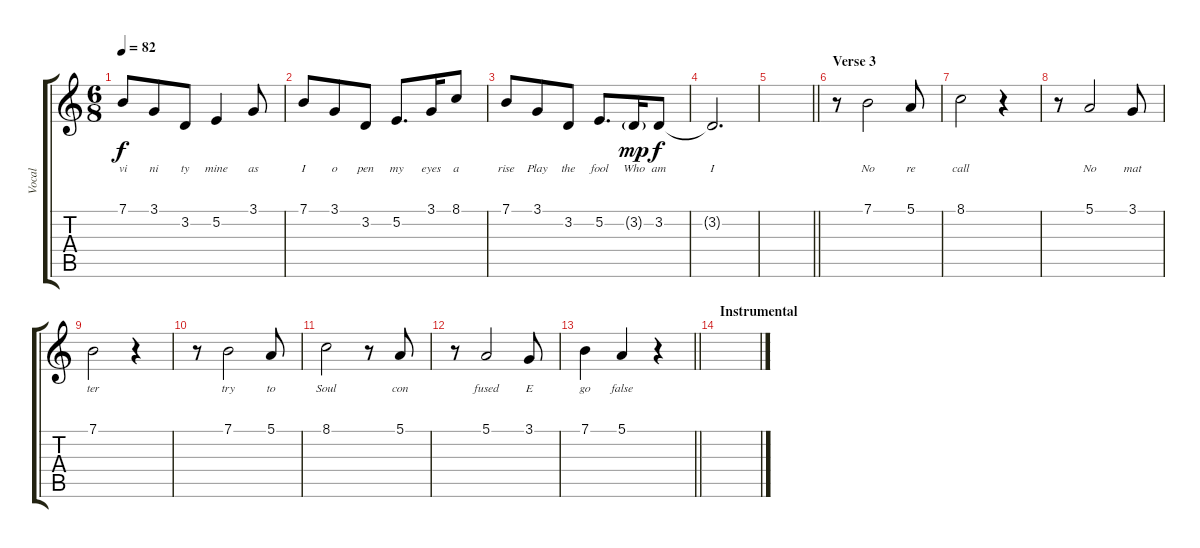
\track ("Vocal" "Vocal") {instrument acousticgrandpiano}
\staff {score tabs}
\tuning (E4 B3 G3 D3 A2 E2) {hide}
\ts (6 8)
\tempo 82
\clef g2
\ks c
7.1.8{lyrics (0 "vi") lyrics (1 "") lyrics (2 "") lyrics (3 "") lyrics (4 "") dy f} 3.1.8{lyrics (0 "ni") lyrics (1 "") lyrics (2 "") lyrics (3 "") lyrics (4 "")} 3.2.8{lyrics (0 "ty") lyrics (1 "") lyrics (2 "") lyrics (3 "") lyrics (4 "")} 5.2.4{lyrics (0 "mine") lyrics (1 "") lyrics (2 "") lyrics (3 "") lyrics (4 "")} 3.1.8{lyrics (0 "as") lyrics (1 "") lyrics (2 "") lyrics (3 "") lyrics (4 "")} |
7.1.8{lyrics (0 "I") lyrics (1 "") lyrics (2 "") lyrics (3 "") lyrics (4 "")} 3.1.8{lyrics (0 "o") lyrics (1 "") lyrics (2 "") lyrics (3 "") lyrics (4 "")} 3.2.8{lyrics (0 "pen") lyrics (1 "") lyrics (2 "") lyrics (3 "") lyrics (4 "")} 5.2.8{d lyrics (0 "my") lyrics (1 "") lyrics (2 "") lyrics (3 "") lyrics (4 "")} 3.1.16{lyrics (0 "eyes") lyrics (1 "") lyrics (2 "") lyrics (3 "") lyrics (4 "")} 8.1.8{lyrics (0 "a") lyrics (1 "") lyrics (2 "") lyrics (3 "") lyrics (4 "")} |
7.1.8{lyrics (0 "rise") lyrics (1 "") lyrics (2 "") lyrics (3 "") lyrics (4 "")} 3.1.8{lyrics (0 "Play") lyrics (1 "") lyrics (2 "") lyrics (3 "") lyrics (4 "")} 3.2.8{lyrics (0 "the") lyrics (1 "") lyrics (2 "") lyrics (3 "") lyrics (4 "")} 5.2.8{d lyrics (0 "fool") lyrics (1 "") lyrics (2 "") lyrics (3 "") lyrics (4 "")} 3.2{g}.16{lyrics (0 "Who") lyrics (1 "") lyrics (2 "") lyrics (3 "") lyrics (4 "") dy mp} 3.2.8{lyrics (0 "am") lyrics (1 "") lyrics (2 "") lyrics (3 "") lyrics (4 "") dy f} |
3.2{t}.2{d lyrics (0 "I") lyrics (1 "") lyrics (2 "") lyrics (3 "") lyrics (4 "")} |
\barLineRight lightlight
|
\section ("" "Verse 3")
r.8 7.1.2{lyrics (0 "No") lyrics (1 "") lyrics (2 "") lyrics (3 "") lyrics (4 "")} 5.1.8{lyrics (0 "re") lyrics (1 "") lyrics (2 "") lyrics (3 "") lyrics (4 "")} |
8.1.2{lyrics (0 "call") lyrics (1 "") lyrics (2 "") lyrics (3 "") lyrics (4 "")} r.4 |
r.8 5.1.2{lyrics (0 "No") lyrics (1 "") lyrics (2 "") lyrics (3 "") lyrics (4 "")} 3.1.8{lyrics (0 "mat") lyrics (1 "") lyrics (2 "") lyrics (3 "") lyrics (4 "")} |
7.1.2{lyrics (0 "ter") lyrics (1 "") lyrics (2 "") lyrics (3 "") lyrics (4 "")} r.4 |
r.8 7.1.2{lyrics (0 "try") lyrics (1 "") lyrics (2 "") lyrics (3 "") lyrics (4 "")} 5.1.8{lyrics (0 "to") lyrics (1 "") lyrics (2 "") lyrics (3 "") lyrics (4 "")} |
8.1.2{lyrics (0 "Soul") lyrics (1 "") lyrics (2 "") lyrics (3 "") lyrics (4 "")} r.8 5.1.8{lyrics (0 "con") lyrics (1 "") lyrics (2 "") lyrics (3 "") lyrics (4 "")} |
r.8 5.1.2{lyrics (0 "fused") lyrics (1 "") lyrics (2 "") lyrics (3 "") lyrics (4 "")} 3.1.8{lyrics (0 "E") lyrics (1 "") lyrics (2 "") lyrics (3 "") lyrics (4 "")} |
\barLineRight lightlight
7.1.4{lyrics (0 "go") lyrics (1 "") lyrics (2 "") lyrics (3 "") lyrics (4 "")} 5.1.4{lyrics (0 "false") lyrics (1 "") lyrics (2 "") lyrics (3 "") lyrics (4 "")} r.4 |
\section ("" "Instrumental")
